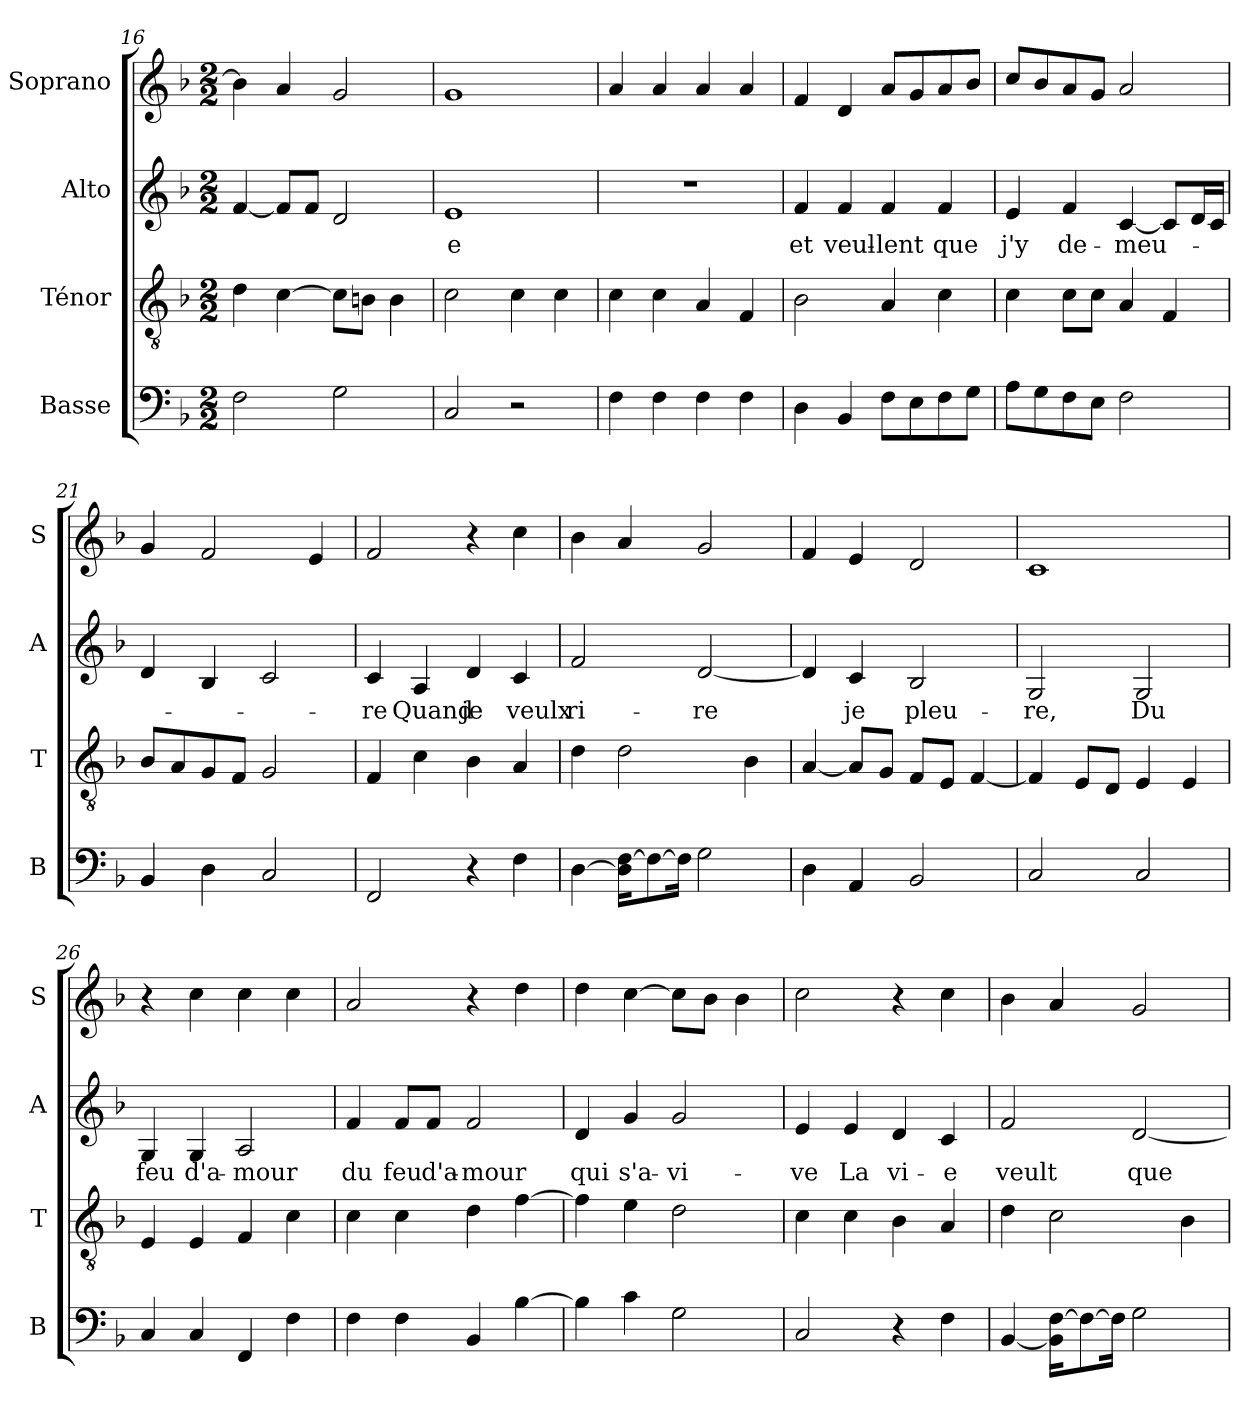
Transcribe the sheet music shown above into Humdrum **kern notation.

**kern	**kern	**kern	**text	**kern
*part4	*part3	*part2	*part2	*part1
*staff4	*staff3	*staff2	*staff2	*staff1
*I"Basse	*I"Ténor	*I"Alto	*	*I"Soprano
*I'B	*I'T	*I'A	*	*I'S
*clefF4	*clefGv2	*clefG2	*	*clefG2
*k[b-]	*k[b-]	*k[b-]	*	*k[b-]
*M2/2	*M2/2	*M2/2	*	*M2/2
=16	=16	=16	=16	=16
2F\	4d\	[4f/	.	4b-\]
.	[4c\	8f/L]	.	4a/
.	.	8f/J	.	.
2G\	8c\L]	2d/	.	2g/
.	8Bn\J	.	.	.
.	4B\	.	.	.
=17	=17	=17	=17	=17
!	!	!	!LO:LY:b	!
2C/	2c\	1e	-e	1g
2r	4c\	.	.	.
.	4c\	.	.	.
=18	=18	=18	=18	=18
4F\	4c\	1r	.	4a/
4F\	4c\	.	.	4a/
4F\	4A/	.	.	4a/
4F\	4F/	.	.	4a/
!!LO:LB:g=z
=19	=19	=19	=19	=19
!	!	!	!LO:LY:b	!
4D\	2B-\	4f/	et	4f/
!	!	!	!LO:LY:b	!
4BB-/	.	4f/	veul-	4d/
!	!	!	!LO:LY:b	!
8F\L	4A/	4f/	-lent	8a/L
8E\	.	.	.	8g/
!	!	!	!LO:LY:b	!
8F\	4c\	4f/	que	8a/
8G\J	.	.	.	8b-/J
=20	=20	=20	=20	=20
!	!	!	!LO:LY:b	!
8A\L	4c\	4e/	j'y	8cc/L
8G\	.	.	.	8b-/
!	!	!	!LO:LY:b	!
8F\	8c\L	4f/	de-	8a/
8E\J	8c\J	.	.	8g/J
!	!	!	!LO:LY:b	!
2F\	4A/	[4c/	-meu-	2a/
.	4F/	8c/L]	.	.
.	.	16d/L	.	.
.	.	16c/JJ	.	.
=21	=21	=21	=21	=21
4BB-/	8B-/L	4d/	.	4g/
.	8A/	.	.	.
4D\	8G/	4B-/	.	2f/
.	8F/J	.	.	.
2C/	2G/	2c/	.	.
.	.	.	.	4e/
=22	=22	=22	=22	=22
!	!	!	!LO:LY:b	!
2FF/	4F/	4c/	-re	2f/
!	!	!	!LO:LY:b	!
.	4c\	4A/	Quand	.
!	!	!	!LO:LY:b	!
4r	4B-\	4d/	je	4r
!	!	!	!LO:LY:b	!
4F\	4A/	4c/	veulx	4cc\
=23	=23	=23	=23	=23
!	!	!	!LO:LY:b	!
[4D\	4d\	2f/	ri-	4b-\
16D\] [16F\KL	2d\	.	.	4a/
8F\_	.	.	.	.
16F\Jk]	.	.	.	.
!	!	!	!LO:LY:b	!
2G\	.	[2d/	-re	2g/
.	4B-\	.	.	.
=24	=24	=24	=24	=24
4D\	[4A/	4d/]	.	4f/
!	!	!	!LO:LY:b	!
4AA/	8A/L]	4c/	je	4e/
.	8G/J	.	.	.
!	!	!	!LO:LY:b	!
2BB-/	8F/L	2B-/	pleu-	2d/
.	8E/J	.	.	.
.	[4F/	.	.	.
!!LO:PB:g=z
=25	=25	=25	=25	=25
!	!	!	!LO:LY:b	!
2C/	4F/]	2G/	-re,	1c
.	8E/L	.	.	.
.	8D/J	.	.	.
!	!	!	!LO:LY:b	!
2C/	4E/	2G/	Du	.
.	4E/	.	.	.
=26	=26	=26	=26	=26
!	!	!	!LO:LY:b	!
4C/	4E/	4G/	feu	4r
!	!	!	!LO:LY:b	!
4C/	4E/	4G/	d'a-	4cc\
!	!	!	!LO:LY:b	!
4FF/	4F/	2A/	-mour	4cc\
4F\	4c\	.	.	4cc\
=27	=27	=27	=27	=27
!	!	!	!LO:LY:b	!
4F\	4c\	4f/	du	2a/
!	!	!	!LO:LY:b	!
4F\	4c\	8f/L	feu	.
!	!	!	!LO:LY:b	!
.	.	8f/J	d'a-	.
!	!	!	!LO:LY:b	!
4BB-/	4d\	2f/	-mour	4r
[4B-\	[4f\	.	.	4dd\
=28	=28	=28	=28	=28
!	!	!	!LO:LY:b	!
4B-\]	4f\]	4d/	qui	4dd\
!	!	!	!LO:LY:b	!
4c\	4e\	4g/	s'a-	[4cc\
!	!	!	!LO:LY:b	!
2G\	2d\	2g/	-vi-	8cc\L]
.	.	.	.	8b-\J
.	.	.	.	4b-\
=29	=29	=29	=29	=29
!	!	!	!LO:LY:b	!
2C/	4c\	4e/	-ve	2cc\
!	!	!	!LO:LY:b	!
.	4c\	4e/	La	.
!	!	!	!LO:LY:b	!
4r	4B-\	4d/	vi-	4r
!	!	!	!LO:LY:b	!
4F\	4A/	4c/	-e	4cc\
=30	=30	=30	=30	=30
!	!	!	!LO:LY:b	!
[4BB-/	4d\	2f/	veult	4b-\
16BB-\] [16F\KL	2c\	.	.	4a/
8F\_	.	.	.	.
16F\Jk]	.	.	.	.
!	!	!	!LO:LY:b	!
2G\	.	[2d/	que	2g/
.	4B-\	.	.	.
=	=	=	=	=
*-	*-	*-	*-	*-
